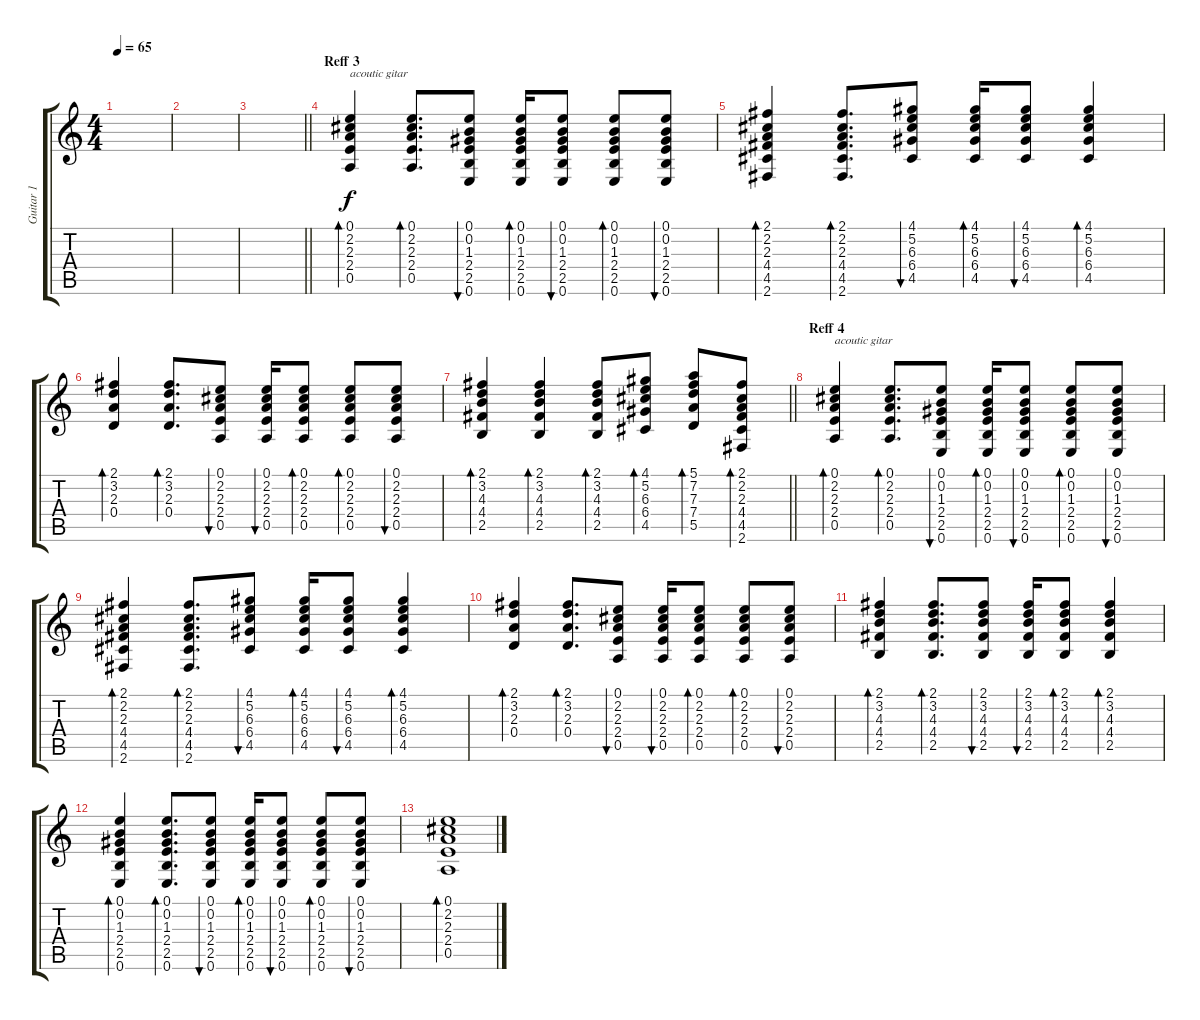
\track ("Guitar 1" "Guitar 1") {instrument electricguitarclean}
\staff {score tabs}
\tuning (E4 B3 G3 D3 A2 E2) {hide}
\ts (4 4)
\tempo 65
\clef g2
\ks c
|
|
\barLineRight lightlight
|
\section ("" "Reff 3")
(0.1 2.2 2.3 2.4 0.5).4{bd 30 txt "acoutic gitar" volume 10 instrument acousticguitarsteel} (0.1 2.2 2.3 2.4 0.5).8{d bd 30} (0.1 0.2 1.3 2.4 2.5 0.6).8{bu 30} (0.1 0.2 1.3 2.4 2.5 0.6).16{bd 30} (0.1 0.2 1.3 2.4 2.5 0.6).8{bu 30} (0.1 0.2 1.3 2.4 2.5 0.6).8{bd 30} (0.1 0.2 1.3 2.4 2.5 0.6).8{bu 30} |
(2.1 2.2 2.3 4.4 4.5 2.6).4{bd 30} (2.1 2.2 2.3 4.4 4.5 2.6).8{d bd 30} (4.1 5.2 6.3 6.4 4.5).8{bu 30} (4.1 5.2 6.3 6.4 4.5).16{bd 30} (4.1 5.2 6.3 6.4 4.5).8{bu 30} (4.1 5.2 6.3 6.4 4.5).4{bd 30} |
(2.1 3.2 2.3 0.4).4{bd 30} (2.1 3.2 2.3 0.4).8{d bd 30} (0.1 2.2 2.3 2.4 0.5).8{bu 30} (0.1 2.2 2.3 2.4 0.5).16{bu 30} (0.1 2.2 2.3 2.4 0.5).8{bd 30} (0.1 2.2 2.3 2.4 0.5).8{bd 30} (0.1 2.2 2.3 2.4 0.5).8{bu 30} |
\barLineRight lightlight
(2.1 3.2 4.3 4.4 2.5).4{bd 30} (2.1 3.2 4.3 4.4 2.5).4{bd 30} (2.1 3.2 4.3 4.4 2.5).8{bd 30} (4.1 5.2 6.3 6.4 4.5).8{bd 30} (5.1 7.2 7.3 7.4 5.5).8{bd 30} (2.1 2.2 2.3 4.4 4.5 2.6).8{bd 30} |
\section ("" "Reff 4")
(0.1 2.2 2.3 2.4 0.5).4{bd 30 txt "acoutic gitar" volume 10 instrument acousticguitarsteel} (0.1 2.2 2.3 2.4 0.5).8{d bd 30} (0.1 0.2 1.3 2.4 2.5 0.6).8{bu 30} (0.1 0.2 1.3 2.4 2.5 0.6).16{bd 30} (0.1 0.2 1.3 2.4 2.5 0.6).8{bu 30} (0.1 0.2 1.3 2.4 2.5 0.6).8{bd 30} (0.1 0.2 1.3 2.4 2.5 0.6).8{bu 30} |
(2.1 2.2 2.3 4.4 4.5 2.6).4{bd 30} (2.1 2.2 2.3 4.4 4.5 2.6).8{d bd 30} (4.1 5.2 6.3 6.4 4.5).8{bu 30} (4.1 5.2 6.3 6.4 4.5).16{bd 30} (4.1 5.2 6.3 6.4 4.5).8{bu 30} (4.1 5.2 6.3 6.4 4.5).4{bd 30} |
(2.1 3.2 2.3 0.4).4{bd 30} (2.1 3.2 2.3 0.4).8{d bd 30} (0.1 2.2 2.3 2.4 0.5).8{bu 30} (0.1 2.2 2.3 2.4 0.5).16{bu 30} (0.1 2.2 2.3 2.4 0.5).8{bd 30} (0.1 2.2 2.3 2.4 0.5).8{bd 30} (0.1 2.2 2.3 2.4 0.5).8{bu 30} |
(2.1 3.2 4.3 4.4 2.5).4{bd 30} (2.1 3.2 4.3 4.4 2.5).8{d bd 30} (2.1 3.2 4.3 4.4 2.5).8{bu 30} (2.1 3.2 4.3 4.4 2.5).16{bu 30} (2.1 3.2 4.3 4.4 2.5).8{bd 30} (2.1 3.2 4.3 4.4 2.5).4{bd 30} |
(0.1 0.2 1.3 2.4 2.5 0.6).4{bd 30} (0.1 0.2 1.3 2.4 2.5 0.6).8{d bd 30} (0.1 0.2 1.3 2.4 2.5 0.6).8{bu 30} (0.1 0.2 1.3 2.4 2.5 0.6).16{bd 30} (0.1 0.2 1.3 2.4 2.5 0.6).8{bu 30} (0.1 0.2 1.3 2.4 2.5 0.6).8{bd 30} (0.1 0.2 1.3 2.4 2.5 0.6).8{bu 30} |
(0.1 2.2 2.3 2.4 0.5).1{bd 60}
